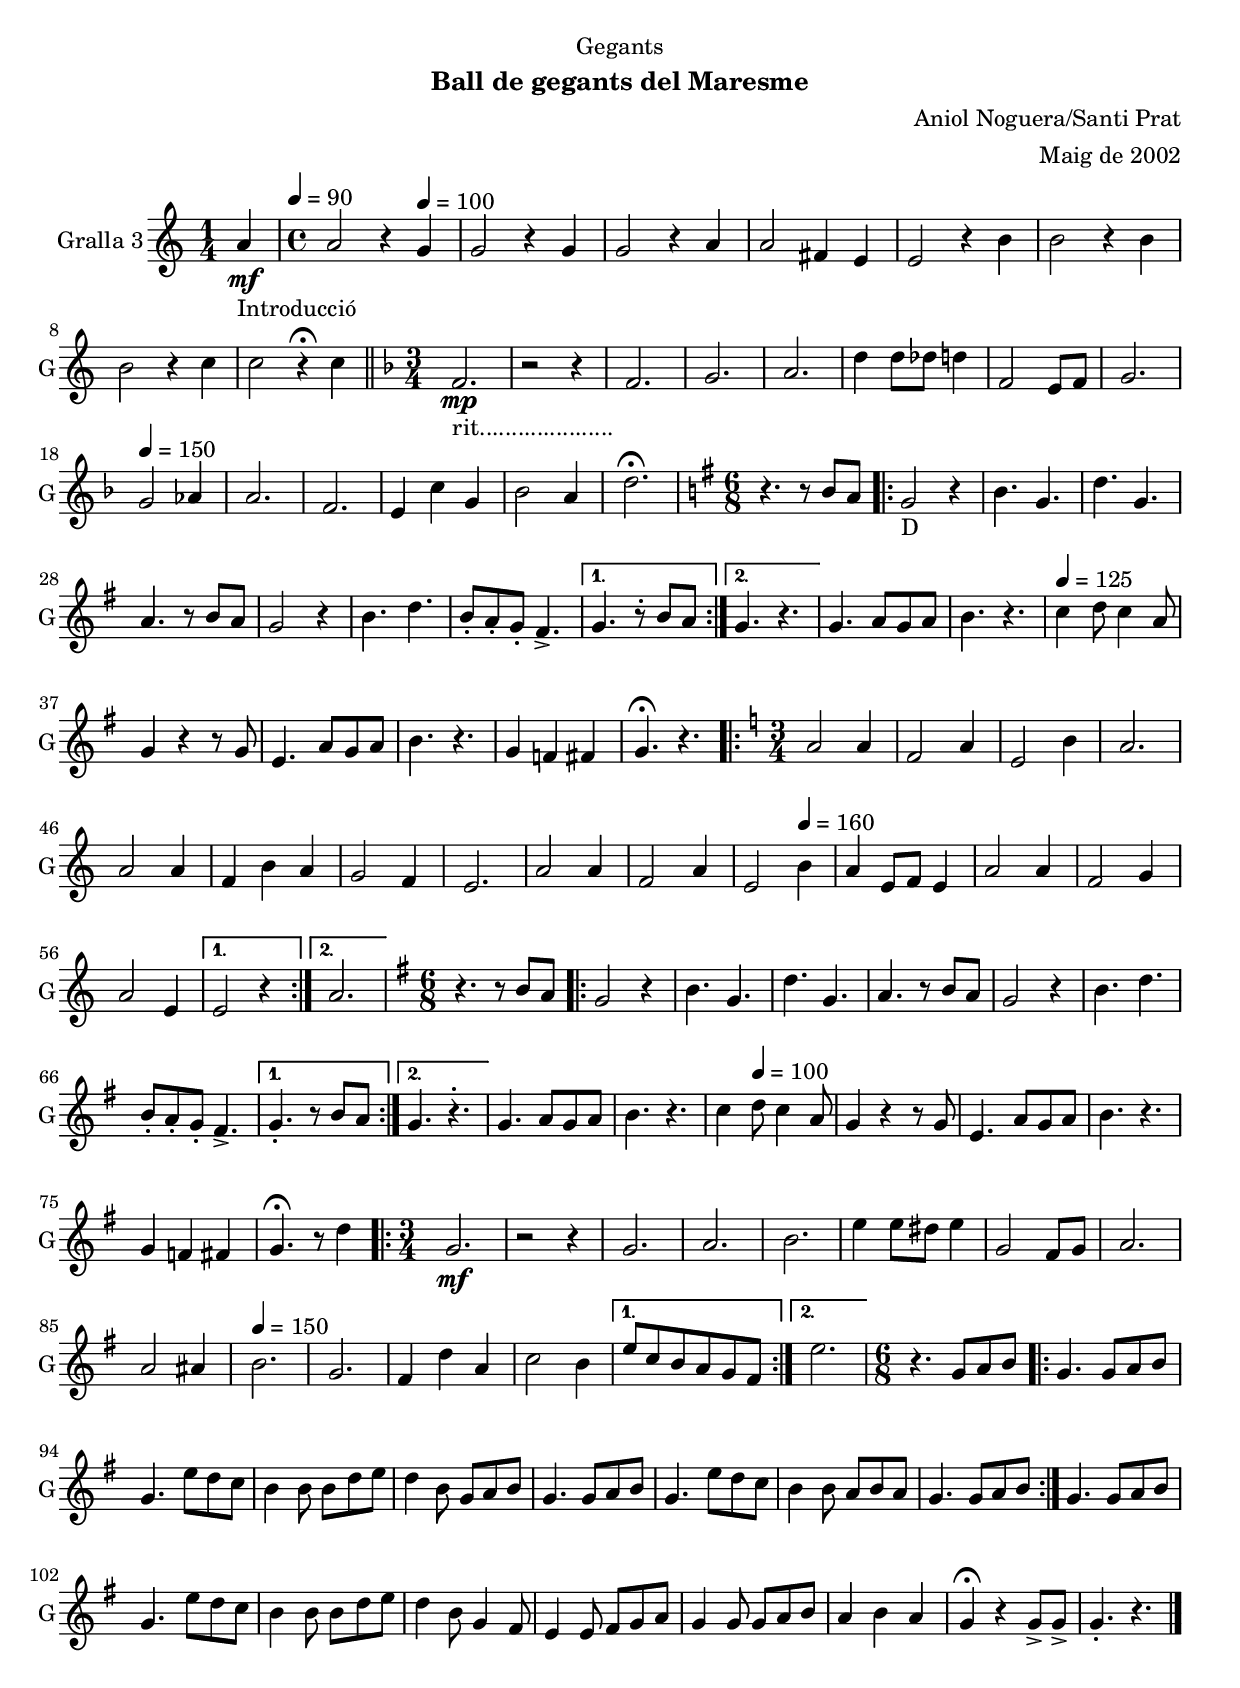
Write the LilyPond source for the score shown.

\version "2.16.2"

\header {
  dedication="Gegants"
  title=""
  subtitle="Ball de gegants del Maresme"
  subsubtitle=""
  poet=""
  meter=""
  piece=""
  composer="Aniol Noguera/Santi Prat"
  arranger="Maig de 2002"
  opus=""
  instrument=""
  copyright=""
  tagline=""
}

liniaroAa =
\relative a'
{
  \clef treble
  \key c \major
  \time 1/4
  a4 \mf _"Introducció" \tempo 4 = 90  |
  \time 4/4   a2 r4 \tempo 4 = 100 g  |
  g2 r4 g  |
  g2 r4 a  |
  %05
  a2 fis4 e  |
  e2 r4 b'  |
  b2 r4 b  |
  b2 r4 c  |
  c2 r4 \fermata c  \bar "||"
  %10
  \key f \major   \time 3/4   f,2. _"rit....................." \mp  |
  r2 r4  |
  f2.  |
  g2.  |
  a2.  |
  %15
  d4 d8 des d4  |
  f,2 e8 f  |
  g2. \tempo 4 = 150  |
  g2 aes4  |
  a2.  |
  %20
  f2.  |
  e4 c' g  |
  bes2 a4  |
  d2. \fermata  |
  \key g \major   \time 6/8   r4. r8 b a  |
  %25
  \repeat volta 2 { g2 _"D" r4   |
  b4. g  |
  d'4. g,  |
  a4. r8 b a  |
  g2 r4  |
  %30
  b4. d  |
  b8 -. a -. g -. fis4. -> }
  \alternative { { g4. r8 -. b a }
  { g4. r } }
  g4. a8 g a  |
  %35
  b4. r \tempo 4 = 125  |
  c4 d8 c4 a8  |
  g4 r r8 g  |
  e4. a8 g a  |
  b4. r   |
  %40
  g4 f fis  |
  g4. \fermata r  |
  \key c \major   \time 3/4   \repeat volta 2 { a2 a4   |
  f2 a4  |
  e2 b'4  |
  %45
  a2.  |
  a2 a4  |
  f4 b a  |
  g2 f4  |
  e2.  |
  %50
  a2 a4  |
  f2 a4  |
  e2 \tempo 4 = 160 b'4  |
  a4 e8 f e4  |
  a2 a4  |
  %55
  f2 g4  |
  a2 e4 }
  \alternative { { e2 r4 }
  { a2. } }
  \key g \major   \time 6/8   r4. r8 b a  |
  %60
  \repeat volta 2 { g2  r4  |
  b4. g  |
  d'4. g,  |
  a4. r8 b a  |
  g2 r4  |
  %65
  b4. d  |
  b8 -. a -. g -. fis4. -> }
  \alternative { { g4. -. r8 b a }
  { g4. r -.  } }
  g4. a8 g a  |
  %70
  b4. r  |
  c4 \tempo 4 = 100 d8 c4 a8  |
  g4 r r8 g  |
  e4. a8 g a  |
  b4. r  |
  %75
  g4 f fis  |
  g4. \fermata r8 d'4  |
  \time 3/4   \repeat volta 2 { g,2.  \mf  |
  r2 r4  |
  g2.  |
  %80
  a2.  |
  b2.  |
  e4 e8 dis e4  |
  g,2 fis8 g  |
  a2.  |
  %85
  a2 ais4 \tempo 4 = 150  |
  b2.  |
  g2.  |
  fis4 d' a  |
  c2 b4 }
  %90
  \alternative { { e8 c b a g fis }
  { e'2. } }
  \time 6/8   r4. g,8 a b  |
  \repeat volta 2 { g4. g8  a b  |
  g4. e'8 d c  |
  %95
  b4 b8 b d e  |
  d4 b8 g a b  |
  g4. g8 a b  |
  g4. e'8 d c  |
  b4 b8 a b a  |
  %100
  g4. g8 a b  | }
  g4. g8 a b  |
  g4. e'8 d c  |
  b4 b8 b d e  |
  d4 b8 g4 fis8  |
  %105
  e4 e8 fis g a  |
  g4 g8 g a b  |
  a4 b a  |
  g4 \fermata r g8 -> g ->  |
  g4. -. r  \bar "|."
}

\score {
  \new StaffGroup {
    \override Score.RehearsalMark #'self-alignment-X = #LEFT
    <<
      \new Staff \with {instrumentName = #"Gralla 3" shortInstrumentName = #"G"} \liniaroAa
    >>
  }
  \layout {}
}
\score { \unfoldRepeats
  \new StaffGroup {
    \override Score.RehearsalMark #'self-alignment-X = #LEFT
    <<
      \new Staff \with {instrumentName = #"Gralla 3" shortInstrumentName = #"G"} \liniaroAa
    >>
  }
  \midi {
    \set Staff.midiInstrument = "oboe"
    \set DrumStaff.midiInstrument = "drums"
  }
}
